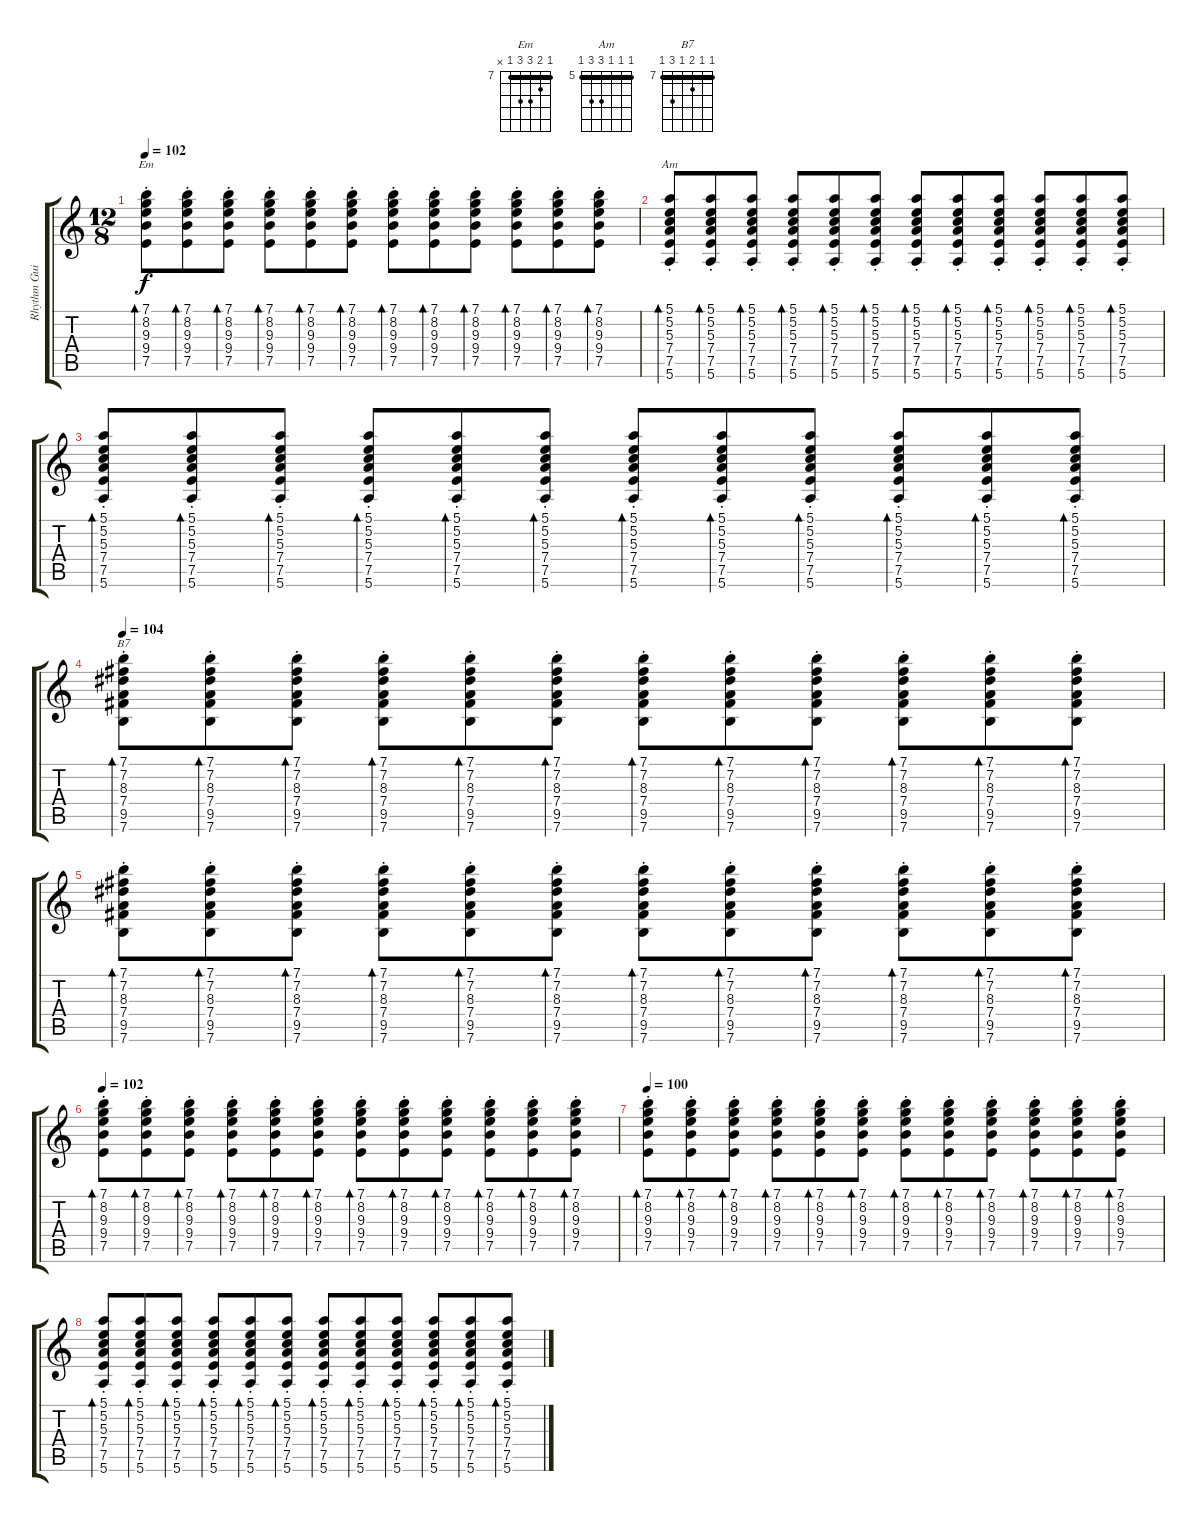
\track ("Rhythm Guitar (T. Fogerty)" "Rhythm Gui") {instrument electricguitarjazz}
\staff {score tabs}
\tuning (E4 B3 G3 D3 A2 E2) {hide}
\chord ("Em" 7 8 9 9 7 x) {firstfret 7 barre 7}
\chord ("Am" 5 5 5 7 7 5) {firstfret 5 barre 5}
\chord ("B7" 7 7 8 7 9 7) {firstfret 7 barre 7}
\ts (12 8)
\tempo 102
\clef g2
\ks c
(7.1{st} 8.2{st} 9.3{st} 9.4{st} 7.5{st}).8{bd 60 ch "Em" dy f} (7.1{st} 8.2{st} 9.3{st} 9.4{st} 7.5{st}).8{bd 60} (7.1{st} 8.2{st} 9.3{st} 9.4{st} 7.5{st}).8{bd 60} (7.1{st} 8.2{st} 9.3{st} 9.4{st} 7.5{st}).8{bd 60} (7.1{st} 8.2{st} 9.3{st} 9.4{st} 7.5{st}).8{bd 60} (7.1{st} 8.2{st} 9.3{st} 9.4{st} 7.5{st}).8{bd 60} (7.1{st} 8.2{st} 9.3{st} 9.4{st} 7.5{st}).8{bd 60} (7.1{st} 8.2{st} 9.3{st} 9.4{st} 7.5{st}).8{bd 60} (7.1{st} 8.2{st} 9.3{st} 9.4{st} 7.5{st}).8{bd 60} (7.1{st} 8.2{st} 9.3{st} 9.4{st} 7.5{st}).8{bd 60} (7.1{st} 8.2{st} 9.3{st} 9.4{st} 7.5{st}).8{bd 60} (7.1{st} 8.2{st} 9.3{st} 9.4{st} 7.5{st}).8{bd 60} |
(5.1{st} 5.2{st} 5.3{st} 7.4{st} 7.5{st} 5.6{st}).8{bd 60 ch "Am"} (5.1{st} 5.2{st} 5.3{st} 7.4{st} 7.5{st} 5.6{st}).8{bd 60} (5.1{st} 5.2{st} 5.3{st} 7.4{st} 7.5{st} 5.6{st}).8{bd 60} (5.1{st} 5.2{st} 5.3{st} 7.4{st} 7.5{st} 5.6{st}).8{bd 60} (5.1{st} 5.2{st} 5.3{st} 7.4{st} 7.5{st} 5.6{st}).8{bd 60} (5.1{st} 5.2{st} 5.3{st} 7.4{st} 7.5{st} 5.6{st}).8{bd 60} (5.1{st} 5.2{st} 5.3{st} 7.4{st} 7.5{st} 5.6{st}).8{bd 60} (5.1{st} 5.2{st} 5.3{st} 7.4{st} 7.5{st} 5.6{st}).8{bd 60} (5.1{st} 5.2{st} 5.3{st} 7.4{st} 7.5{st} 5.6{st}).8{bd 60} (5.1{st} 5.2{st} 5.3{st} 7.4{st} 7.5{st} 5.6{st}).8{bd 60} (5.1{st} 5.2{st} 5.3{st} 7.4{st} 7.5{st} 5.6{st}).8{bd 60} (5.1{st} 5.2{st} 5.3{st} 7.4{st} 7.5{st} 5.6{st}).8{bd 60} |
(5.1{st} 5.2{st} 5.3{st} 7.4{st} 7.5{st} 5.6{st}).8{bd 60} (5.1{st} 5.2{st} 5.3{st} 7.4{st} 7.5{st} 5.6{st}).8{bd 60} (5.1{st} 5.2{st} 5.3{st} 7.4{st} 7.5{st} 5.6{st}).8{bd 60} (5.1{st} 5.2{st} 5.3{st} 7.4{st} 7.5{st} 5.6{st}).8{bd 60} (5.1{st} 5.2{st} 5.3{st} 7.4{st} 7.5{st} 5.6{st}).8{bd 60} (5.1{st} 5.2{st} 5.3{st} 7.4{st} 7.5{st} 5.6{st}).8{bd 60} (5.1{st} 5.2{st} 5.3{st} 7.4{st} 7.5{st} 5.6{st}).8{bd 60} (5.1{st} 5.2{st} 5.3{st} 7.4{st} 7.5{st} 5.6{st}).8{bd 60} (5.1{st} 5.2{st} 5.3{st} 7.4{st} 7.5{st} 5.6{st}).8{bd 60} (5.1{st} 5.2{st} 5.3{st} 7.4{st} 7.5{st} 5.6{st}).8{bd 60} (5.1{st} 5.2{st} 5.3{st} 7.4{st} 7.5{st} 5.6{st}).8{bd 60} (5.1{st} 5.2{st} 5.3{st} 7.4{st} 7.5{st} 5.6{st}).8{bd 60} |
\tempo 104
(7.1{st} 7.2{st} 8.3{st} 7.4{st} 9.5{st} 7.6{st}).8{bd 60 ch "B7" volume 14} (7.1{st} 7.2{st} 8.3{st} 7.4{st} 9.5{st} 7.6{st}).8{bd 60} (7.1{st} 7.2{st} 8.3{st} 7.4{st} 9.5{st} 7.6{st}).8{bd 60} (7.1{st} 7.2{st} 8.3{st} 7.4{st} 9.5{st} 7.6{st}).8{bd 60} (7.1{st} 7.2{st} 8.3{st} 7.4{st} 9.5{st} 7.6{st}).8{bd 60} (7.1{st} 7.2{st} 8.3{st} 7.4{st} 9.5{st} 7.6{st}).8{bd 60} (7.1{st} 7.2{st} 8.3{st} 7.4{st} 9.5{st} 7.6{st}).8{bd 60} (7.1{st} 7.2{st} 8.3{st} 7.4{st} 9.5{st} 7.6{st}).8{bd 60} (7.1{st} 7.2{st} 8.3{st} 7.4{st} 9.5{st} 7.6{st}).8{bd 60} (7.1{st} 7.2{st} 8.3{st} 7.4{st} 9.5{st} 7.6{st}).8{bd 60} (7.1{st} 7.2{st} 8.3{st} 7.4{st} 9.5{st} 7.6{st}).8{bd 60} (7.1{st} 7.2{st} 8.3{st} 7.4{st} 9.5{st} 7.6{st}).8{bd 60} |
(7.1{st} 7.2{st} 8.3{st} 7.4{st} 9.5{st} 7.6{st}).8{bd 60} (7.1{st} 7.2{st} 8.3{st} 7.4{st} 9.5{st} 7.6{st}).8{bd 60} (7.1{st} 7.2{st} 8.3{st} 7.4{st} 9.5{st} 7.6{st}).8{bd 60} (7.1{st} 7.2{st} 8.3{st} 7.4{st} 9.5{st} 7.6{st}).8{bd 60} (7.1{st} 7.2{st} 8.3{st} 7.4{st} 9.5{st} 7.6{st}).8{bd 60} (7.1{st} 7.2{st} 8.3{st} 7.4{st} 9.5{st} 7.6{st}).8{bd 60} (7.1{st} 7.2{st} 8.3{st} 7.4{st} 9.5{st} 7.6{st}).8{bd 60} (7.1{st} 7.2{st} 8.3{st} 7.4{st} 9.5{st} 7.6{st}).8{bd 60} (7.1{st} 7.2{st} 8.3{st} 7.4{st} 9.5{st} 7.6{st}).8{bd 60} (7.1{st} 7.2{st} 8.3{st} 7.4{st} 9.5{st} 7.6{st}).8{bd 60} (7.1{st} 7.2{st} 8.3{st} 7.4{st} 9.5{st} 7.6{st}).8{bd 60} (7.1{st} 7.2{st} 8.3{st} 7.4{st} 9.5{st} 7.6{st}).8{bd 60} |
\tempo 102
(7.1{st} 8.2{st} 9.3{st} 9.4{st} 7.5{st}).8{bd 60 volume 10} (7.1{st} 8.2{st} 9.3{st} 9.4{st} 7.5{st}).8{bd 60} (7.1{st} 8.2{st} 9.3{st} 9.4{st} 7.5{st}).8{bd 60} (7.1{st} 8.2{st} 9.3{st} 9.4{st} 7.5{st}).8{bd 60} (7.1{st} 8.2{st} 9.3{st} 9.4{st} 7.5{st}).8{bd 60} (7.1{st} 8.2{st} 9.3{st} 9.4{st} 7.5{st}).8{bd 60} (7.1{st} 8.2{st} 9.3{st} 9.4{st} 7.5{st}).8{bd 60} (7.1{st} 8.2{st} 9.3{st} 9.4{st} 7.5{st}).8{bd 60} (7.1{st} 8.2{st} 9.3{st} 9.4{st} 7.5{st}).8{bd 60} (7.1{st} 8.2{st} 9.3{st} 9.4{st} 7.5{st}).8{bd 60} (7.1{st} 8.2{st} 9.3{st} 9.4{st} 7.5{st}).8{bd 60} (7.1{st} 8.2{st} 9.3{st} 9.4{st} 7.5{st}).8{bd 60} |
\tempo 100
(7.1{st} 8.2{st} 9.3{st} 9.4{st} 7.5{st}).8{bd 60} (7.1{st} 8.2{st} 9.3{st} 9.4{st} 7.5{st}).8{bd 60} (7.1{st} 8.2{st} 9.3{st} 9.4{st} 7.5{st}).8{bd 60} (7.1{st} 8.2{st} 9.3{st} 9.4{st} 7.5{st}).8{bd 60} (7.1{st} 8.2{st} 9.3{st} 9.4{st} 7.5{st}).8{bd 60} (7.1{st} 8.2{st} 9.3{st} 9.4{st} 7.5{st}).8{bd 60} (7.1{st} 8.2{st} 9.3{st} 9.4{st} 7.5{st}).8{bd 60} (7.1{st} 8.2{st} 9.3{st} 9.4{st} 7.5{st}).8{bd 60} (7.1{st} 8.2{st} 9.3{st} 9.4{st} 7.5{st}).8{bd 60} (7.1{st} 8.2{st} 9.3{st} 9.4{st} 7.5{st}).8{bd 60} (7.1{st} 8.2{st} 9.3{st} 9.4{st} 7.5{st}).8{bd 60} (7.1{st} 8.2{st} 9.3{st} 9.4{st} 7.5{st}).8{bd 60} |
(5.1{st} 5.2{st} 5.3{st} 7.4{st} 7.5{st} 5.6{st}).8{bd 60} (5.1{st} 5.2{st} 5.3{st} 7.4{st} 7.5{st} 5.6{st}).8{bd 60} (5.1{st} 5.2{st} 5.3{st} 7.4{st} 7.5{st} 5.6{st}).8{bd 60} (5.1{st} 5.2{st} 5.3{st} 7.4{st} 7.5{st} 5.6{st}).8{bd 60} (5.1{st} 5.2{st} 5.3{st} 7.4{st} 7.5{st} 5.6{st}).8{bd 60} (5.1{st} 5.2{st} 5.3{st} 7.4{st} 7.5{st} 5.6{st}).8{bd 60} (5.1{st} 5.2{st} 5.3{st} 7.4{st} 7.5{st} 5.6{st}).8{bd 60} (5.1{st} 5.2{st} 5.3{st} 7.4{st} 7.5{st} 5.6{st}).8{bd 60} (5.1{st} 5.2{st} 5.3{st} 7.4{st} 7.5{st} 5.6{st}).8{bd 60} (5.1{st} 5.2{st} 5.3{st} 7.4{st} 7.5{st} 5.6{st}).8{bd 60} (5.1{st} 5.2{st} 5.3{st} 7.4{st} 7.5{st} 5.6{st}).8{bd 60} (5.1{st} 5.2{st} 5.3{st} 7.4{st} 7.5{st} 5.6{st}).8{bd 60}
